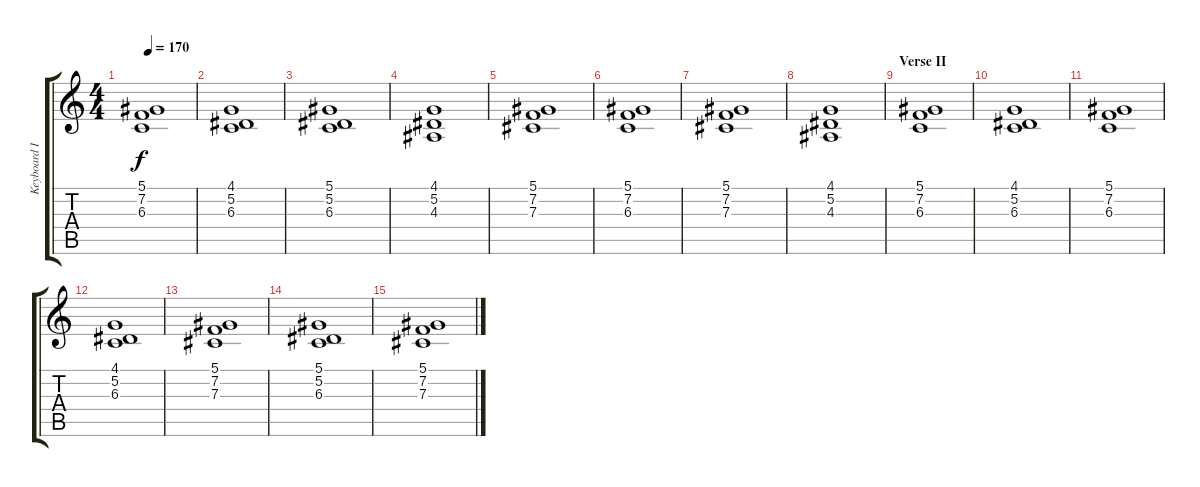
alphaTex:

\track ("Keyboard III" "Keyboard I") {instrument pad2warm}
\staff {score tabs}
\tuning (Eb4 Bb3 Gb3 Db3 Ab2 Eb2) {hide}
\ts (4 4)
\tempo 170
\clef g2
\ks c
(5.1 7.2 6.3).1{dy f} |
(4.1 5.2 6.3).1 |
(5.1 5.2 6.3).1 |
(4.1 5.2 4.3).1 |
(5.1 7.2 7.3).1 |
(5.1 7.2 6.3).1 |
(5.1 7.2 7.3).1 |
(4.1 5.2 4.3).1 |
\section ("" "Verse II")
(5.1 7.2 6.3).1 |
(4.1 5.2 6.3).1 |
(5.1 7.2 6.3).1 |
(4.1 5.2 6.3).1 |
(5.1 7.2 7.3).1 |
(5.1 5.2 6.3).1 |
(5.1 7.2 7.3).1
